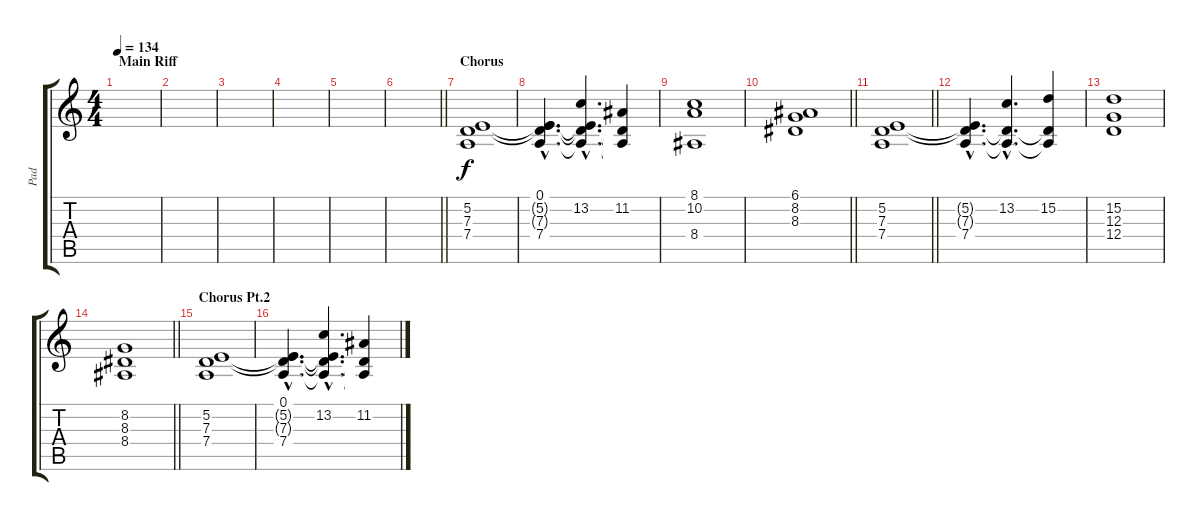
\track ("Pad" "Pad") {instrument pad2warm}
\staff {score tabs}
\tuning (E4 B3 G3 D3 A2 D2) {hide}
\ts (4 4)
\section ("" "Main Riff")
\tempo 134
\clef g2
\ks c
|
|
|
|
|
\barLineRight lightlight
|
\section ("" "Chorus")
(5.2 7.3 7.4).1{volume 12 instrument lead2sawtooth} |
(0.1{hac} 5.2{hac t} 7.3{hac t} 7.4{hac}).4{d instrument lead2sawtooth} (0.1{hac t} 13.2{hac} 7.3{hac t} 7.4{hac t}).4{d} (11.2 7.3{t} 7.4{t}).4 |
(8.1 10.2 8.4).1 |
\barLineRight lightlight
(6.1 8.2 8.3).1 |
\section ("" "")
\barLineRight lightlight
(5.2 7.3 7.4).1 |
(5.2{hac t} 7.3{hac t} 7.4{hac}).4{d} (13.2{hac} 7.3{hac t} 7.4{hac t}).4{d} (15.2 7.3{t} 7.4{t}).4 |
(15.2 12.3 12.4).1 |
\barLineRight lightlight
(8.2 8.3 8.4).1 |
\section ("" "Chorus Pt.2")
(5.2 7.3 7.4).1{instrument lead2sawtooth} |
(0.1{hac} 5.2{hac t} 7.3{hac t} 7.4{hac}).4{d instrument lead2sawtooth} (0.1{hac t} 13.2{hac} 7.3{hac t} 7.4{hac t}).4{d} (11.2 7.3{t} 7.4{t}).4
